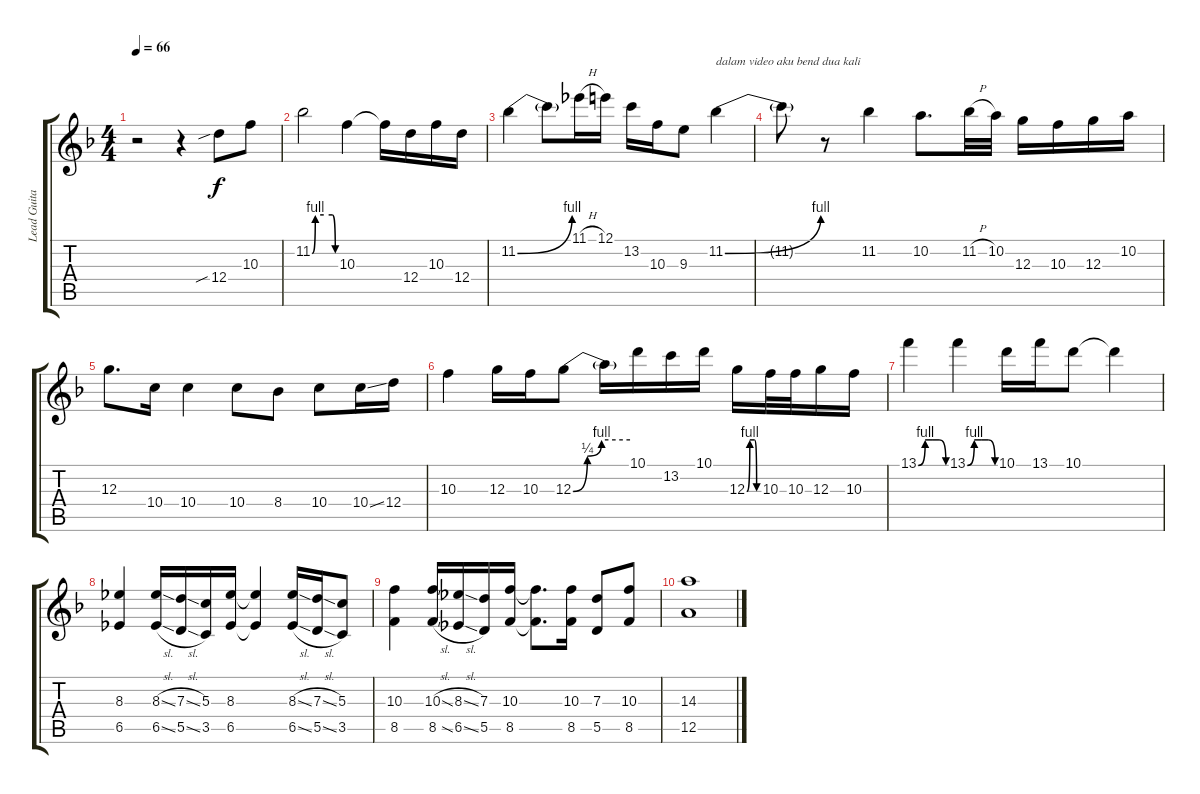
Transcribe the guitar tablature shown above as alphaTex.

\track ("Lead Guitar" "Lead Guita") {instrument distortionguitar}
\staff {score tabs}
\tuning (E4 B3 G3 D3 A2 E2) {hide}
\ts (4 4)
\tempo 66
\clef g2
\ks dminor
r.2{dy f instrument distortionguitar} r.4 12.4{sib}.8 10.3.8 |
11.2{be (custom 0 0 8 4 30 4 52 4 60 0)}.2 10.3.4 10.3{t}.16 12.4.16 10.3.16 12.4.16 |
11.2{be (bend 0 0 60 4)}.4 11.2{t}.8 11.1{h}.16 12.1.16 13.2.16 10.3.16 9.3.8 11.2{be (bend 0 0 60 4)}.4{txt "dalam video aku bend dua kali"} |
11.2{t}.8 r.8 11.2.4 10.2.8{d} 11.2{h}.32 10.2.32 12.3.16 10.3.16 12.3.16 10.2.16 |
12.3.8{d} 10.4.16 10.4.4 10.4.8 8.4.8 10.4.8 10.4{ss}.16 12.4.16 |
10.3.4 12.3.16 10.3.16 12.3{be (custom 0 0 15 1 30 4 60 4)}.8 12.3{t}.16 10.1.16 13.2.16 10.1.16 12.3{be (custom 0 0 15 4 39 4 50 0 60 0)}.16 10.3.32 10.3.32 12.3.16 10.3.16 |
13.1{be (custom 0 0 15 4 30 4 45 4 60 0)}.4 13.1{be (custom 0 0 15 4 30 4 45 4 60 0)}.4 10.1.16 13.1.16 10.1.8 10.1{t}.4 |
(8.3 6.5).4 (8.3{sl} 6.5{sl}).16 (7.3{sl} 5.5{sl}).16 (5.3 3.5).16 (8.3 6.5).16 (8.3{t} 6.5{t}).4 (8.3{sl} 6.5{sl}).16 (7.3{sl} 5.5{sl}).16 (5.3 3.5).8 |
(10.3 8.5).4 (10.3{sl} 8.5{sl}).16 (8.3{sl} 6.5{sl}).16 (7.3 5.5).16 (10.3 8.5).16 (10.3{t} 8.5{t}).8{d} (10.3 8.5).16 (7.3 5.5).8 (10.3 8.5).8 |
(14.3 12.5).1
